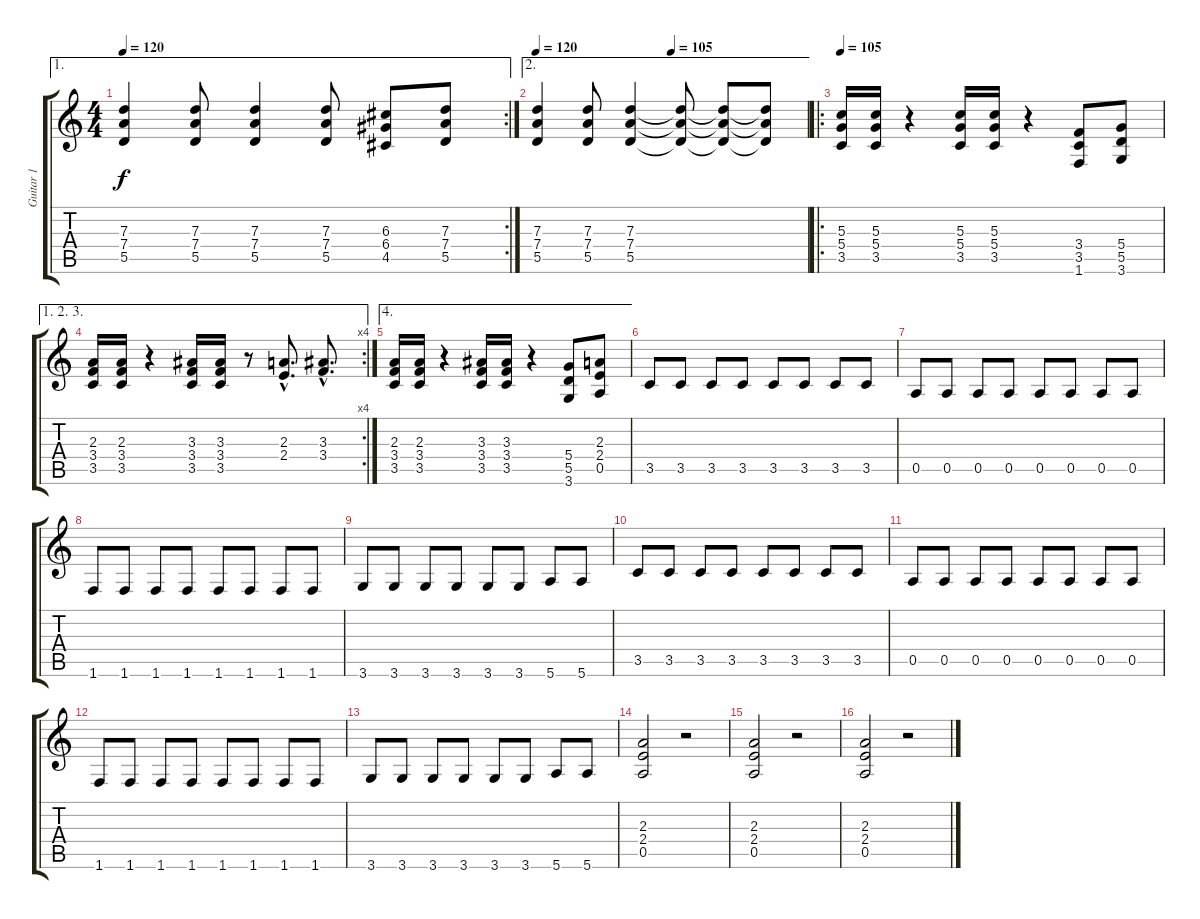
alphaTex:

\track ("Guitar 1" "Guitar 1") {instrument acousticguitarsteel}
\staff {score tabs}
\tuning (E4 B3 G3 D3 A2 E2) {hide}
\ae 1
\rc 2
\ts (4 4)
\tempo 120
\clef g2
\ks c
(7.3 7.4 5.5).4{dy f} (7.3 7.4 5.5).8 (7.3 7.4 5.5).4 (7.3 7.4 5.5).8 (6.3 6.4 4.5).8 (7.3 7.4 5.5).8 |
\ae 2
\tempo 120
\tempo (105 0.5)
(7.3 7.4 5.5).4 (7.3 7.4 5.5).8 (7.3 7.4 5.5).4 (7.3{t} 7.4{t} 5.5{t}).8 (7.3{t} 7.4{t} 5.5{t}).8 (7.3{t} 7.4{t} 5.5{t}).8 |
\ro
\tempo 105
(5.3 5.4 3.5).16{instrument acousticguitarsteel} (5.3 5.4 3.5).16 r.4 (5.3 5.4 3.5).16 (5.3 5.4 3.5).16 r.4 (3.4 3.5 1.6).8 (5.4 5.5 3.6).8 |
\ae (1 2 3)
\rc 4
(2.3 3.4 3.5).16 (2.3 3.4 3.5).16 r.4 (3.3 3.4 3.5).16 (3.3 3.4 3.5).16 r.8 (2.3{hac} 2.4{hac}).8{d} (3.3{hac} 3.4{hac}).8{d} |
\ae 4
(2.3 3.4 3.5).16 (2.3 3.4 3.5).16 r.4 (3.3 3.4 3.5).16 (3.3 3.4 3.5).16 r.4 (5.4 5.5 3.6).8 (2.3 2.4 0.5).8 |
3.5.8 3.5.8 3.5.8 3.5.8 3.5.8 3.5.8 3.5.8 3.5.8 |
0.5.8 0.5.8 0.5.8 0.5.8 0.5.8 0.5.8 0.5.8 0.5.8 |
1.6.8 1.6.8 1.6.8 1.6.8 1.6.8 1.6.8 1.6.8 1.6.8 |
3.6.8 3.6.8 3.6.8 3.6.8 3.6.8 3.6.8 5.6.8 5.6.8 |
3.5.8 3.5.8 3.5.8 3.5.8 3.5.8 3.5.8 3.5.8 3.5.8 |
0.5.8 0.5.8 0.5.8 0.5.8 0.5.8 0.5.8 0.5.8 0.5.8 |
1.6.8 1.6.8 1.6.8 1.6.8 1.6.8 1.6.8 1.6.8 1.6.8 |
3.6.8 3.6.8 3.6.8 3.6.8 3.6.8 3.6.8 5.6.8 5.6.8 |
(2.3 2.4 0.5).2 r.2 |
(2.3 2.4 0.5).2 r.2 |
(2.3 2.4 0.5).2 r.2
